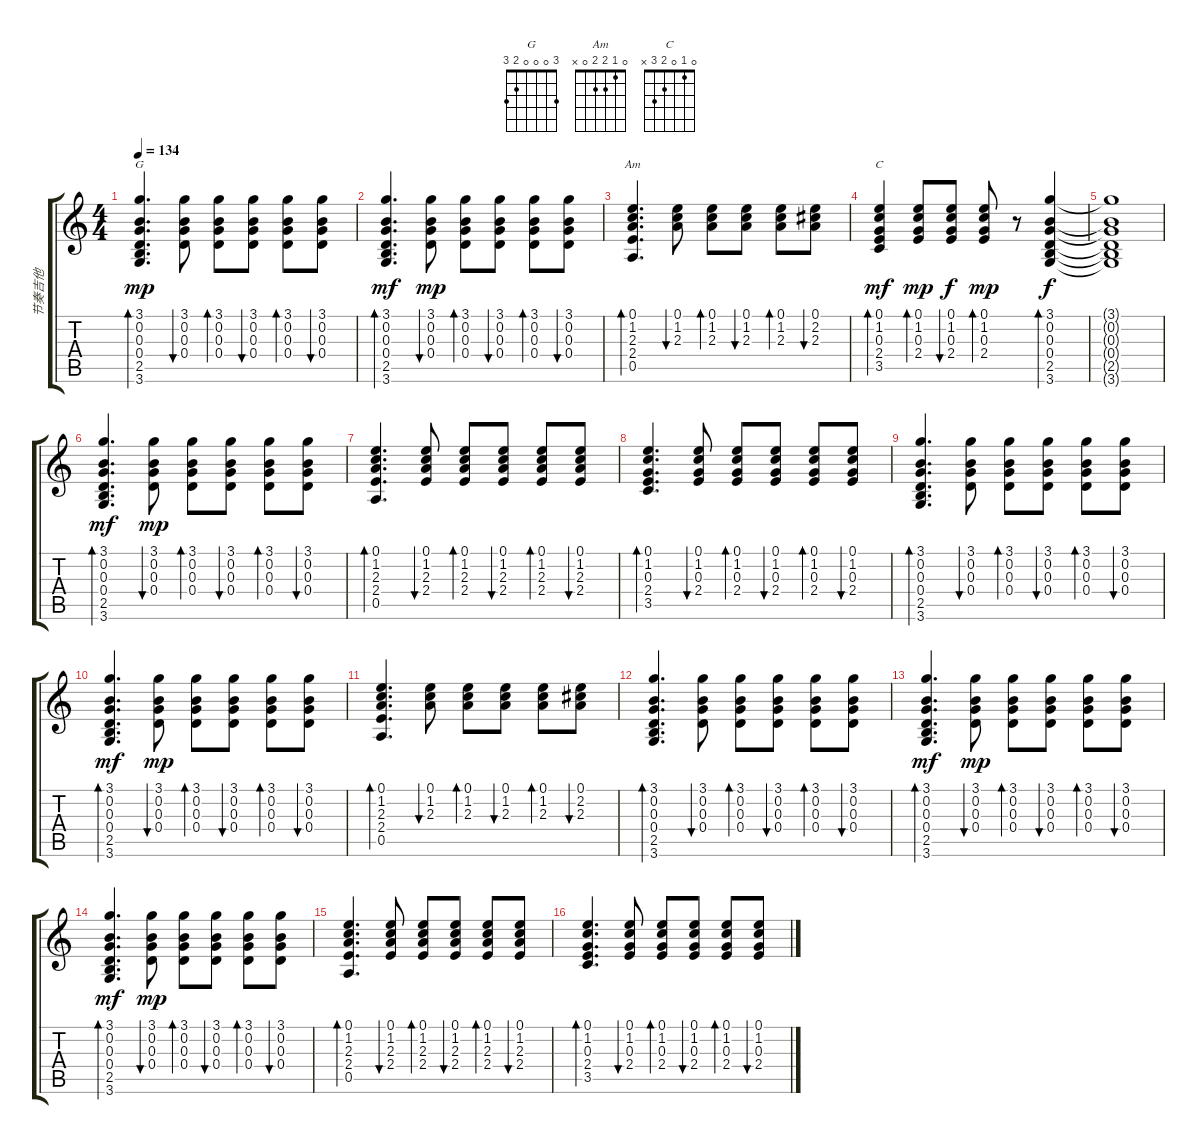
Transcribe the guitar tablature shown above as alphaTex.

\track ("节奏吉他" "节奏吉他") {instrument acousticguitarsteel}
\staff {score tabs}
\tuning (E4 B3 G3 D3 A2 E2) {hide}
\chord ("G" 3 0 0 0 2 3)
\chord ("Am" 0 1 2 2 0 x)
\chord ("C" 0 1 0 2 3 x)
\ts (4 4)
\tempo 134
\clef g2
\ks c
(3.1 0.2 0.3 0.4 2.5 3.6).4{d bd 30 ch "G" dy mp} (3.1 0.2 0.3 0.4).8{bu 30} (3.1 0.2 0.3 0.4).8{bd 30} (3.1 0.2 0.3 0.4).8{bu 30} (3.1 0.2 0.3 0.4).8{bd 30} (3.1 0.2 0.3 0.4).8{bu 30} |
(3.1 0.2 0.3 0.4 2.5 3.6).4{d bd 30 dy mf} (3.1 0.2 0.3 0.4).8{bu 30 dy mp} (3.1 0.2 0.3 0.4).8{bd 30} (3.1 0.2 0.3 0.4).8{bu 30} (3.1 0.2 0.3 0.4).8{bd 30} (3.1 0.2 0.3 0.4).8{bu 30} |
(0.1 1.2 2.3 2.4 0.5).4{d bd 30 ch "Am"} (0.1 1.2 2.3).8{bu 30} (0.1 1.2 2.3).8{bd 30} (0.1 1.2 2.3).8{bu 30} (0.1 1.2 2.3).8{bd 30} (0.1 2.2 2.3).8{bu 30} |
(0.1 1.2 0.3 2.4 3.5).4{bd 60 ch "C" dy mf} (0.1 1.2 0.3 2.4).8{bd 30 dy mp} (0.1 1.2 0.3 2.4).8{bu 30 dy f} (0.1 1.2 0.3 2.4).8{bd 30 dy mp} r.8 (3.1 0.2 0.3 0.4 2.5 3.6).4{bd 60 dy f} |
(3.1{t} 0.2{t} 0.3{t} 0.4{t} 2.5{t} 3.6{t}).1 |
(3.1 0.2 0.3 0.4 2.5 3.6).4{d bd 30 dy mf} (3.1 0.2 0.3 0.4).8{bu 30 dy mp} (3.1 0.2 0.3 0.4).8{bd 30} (3.1 0.2 0.3 0.4).8{bu 30} (3.1 0.2 0.3 0.4).8{bd 30} (3.1 0.2 0.3 0.4).8{bu 30} |
(0.1 1.2 2.3 2.4 0.5).4{d bd 30} (0.1 1.2 2.3 2.4).8{bu 30} (0.1 1.2 2.3 2.4).8{bd 30} (0.1 1.2 2.3 2.4).8{bu 30} (0.1 1.2 2.3 2.4).8{bd 30} (0.1 1.2 2.3 2.4).8{bu 30} |
(0.1 1.2 0.3 2.4 3.5).4{d bd 60} (0.1 1.2 0.3 2.4).8{bu 60} (0.1 1.2 0.3 2.4).8{bd 60} (0.1 1.2 0.3 2.4).8{bu 60} (0.1 1.2 0.3 2.4).8{bd 60} (0.1 1.2 0.3 2.4).8{bu 60} |
(3.1 0.2 0.3 0.4 2.5 3.6).4{d bd 30} (3.1 0.2 0.3 0.4).8{bu 30} (3.1 0.2 0.3 0.4).8{bd 30} (3.1 0.2 0.3 0.4).8{bu 30} (3.1 0.2 0.3 0.4).8{bd 30} (3.1 0.2 0.3 0.4).8{bu 30} |
(3.1 0.2 0.3 0.4 2.5 3.6).4{d bd 30 dy mf} (3.1 0.2 0.3 0.4).8{bu 30 dy mp} (3.1 0.2 0.3 0.4).8{bd 30} (3.1 0.2 0.3 0.4).8{bu 30} (3.1 0.2 0.3 0.4).8{bd 30} (3.1 0.2 0.3 0.4).8{bu 30} |
(0.1 1.2 2.3 2.4 0.5).4{d bd 30} (0.1 1.2 2.3).8{bu 30} (0.1 1.2 2.3).8{bd 30} (0.1 1.2 2.3).8{bu 30} (0.1 1.2 2.3).8{bd 30} (0.1 2.2 2.3).8{bu 30} |
(3.1 0.2 0.3 0.4 2.5 3.6).4{d bd 30} (3.1 0.2 0.3 0.4).8{bu 30} (3.1 0.2 0.3 0.4).8{bd 30} (3.1 0.2 0.3 0.4).8{bu 30} (3.1 0.2 0.3 0.4).8{bd 30} (3.1 0.2 0.3 0.4).8{bu 30} |
(3.1 0.2 0.3 0.4 2.5 3.6).4{d bd 30 dy mf} (3.1 0.2 0.3 0.4).8{bu 30 dy mp} (3.1 0.2 0.3 0.4).8{bd 30} (3.1 0.2 0.3 0.4).8{bu 30} (3.1 0.2 0.3 0.4).8{bd 30} (3.1 0.2 0.3 0.4).8{bu 30} |
(3.1 0.2 0.3 0.4 2.5 3.6).4{d bd 30 dy mf} (3.1 0.2 0.3 0.4).8{bu 30 dy mp} (3.1 0.2 0.3 0.4).8{bd 30} (3.1 0.2 0.3 0.4).8{bu 30} (3.1 0.2 0.3 0.4).8{bd 30} (3.1 0.2 0.3 0.4).8{bu 30} |
(0.1 1.2 2.3 2.4 0.5).4{d bd 30} (0.1 1.2 2.3 2.4).8{bu 30} (0.1 1.2 2.3 2.4).8{bd 30} (0.1 1.2 2.3 2.4).8{bu 30} (0.1 1.2 2.3 2.4).8{bd 30} (0.1 1.2 2.3 2.4).8{bu 30} |
(0.1 1.2 0.3 2.4 3.5).4{d bd 60} (0.1 1.2 0.3 2.4).8{bu 60} (0.1 1.2 0.3 2.4).8{bd 60} (0.1 1.2 0.3 2.4).8{bu 60} (0.1 1.2 0.3 2.4).8{bd 60} (0.1 1.2 0.3 2.4).8{bu 60}
